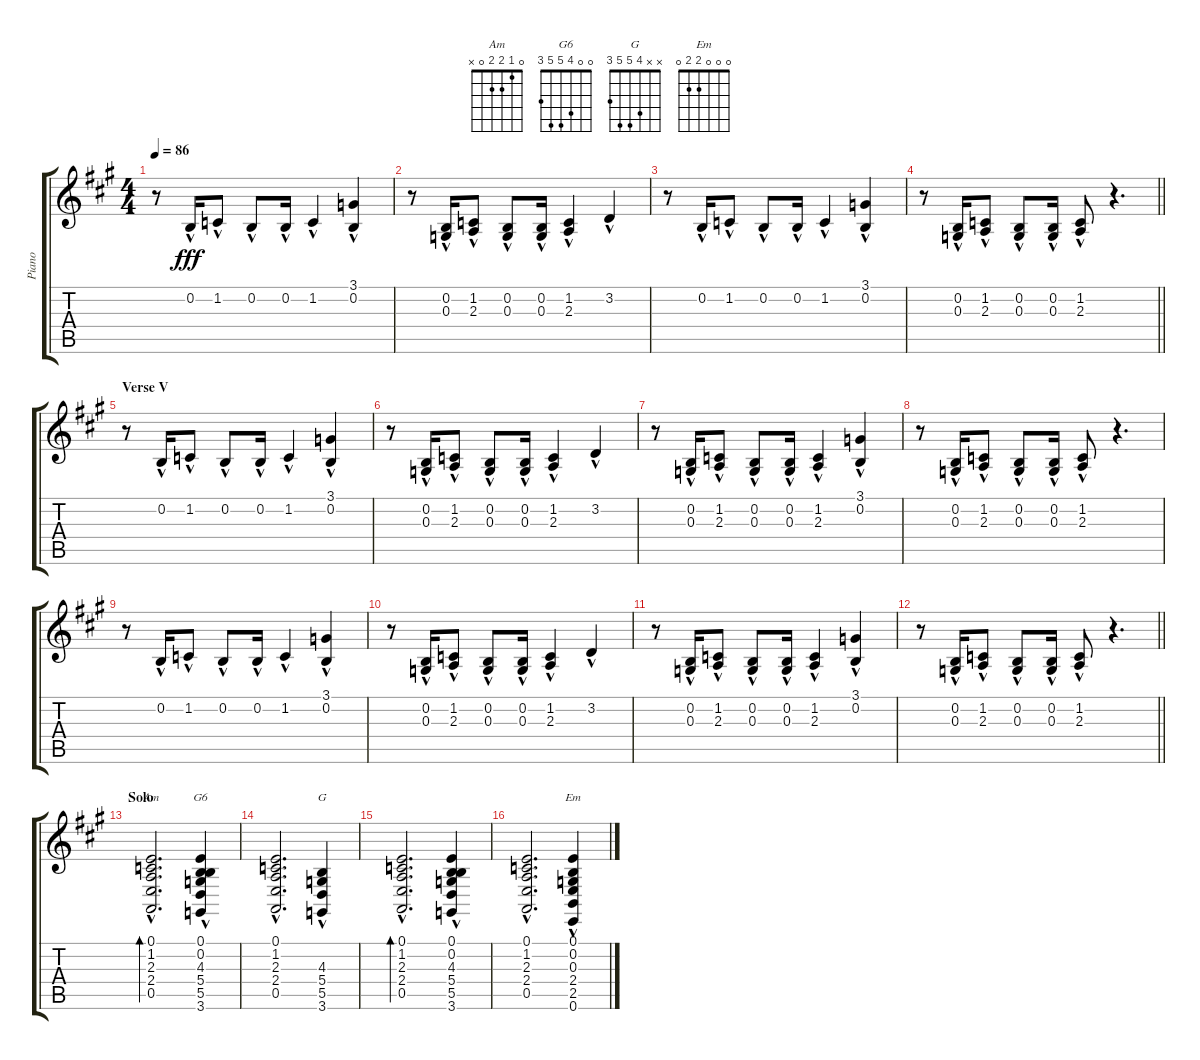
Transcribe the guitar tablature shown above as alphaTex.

\track ("Piano" "Piano") {instrument electricgrandpiano}
\staff {score tabs}
\tuning (E4 B3 G3 D3 A2 E2) {hide}
\chord ("Am" 0 1 2 2 0 x)
\chord ("G6" 0 0 4 5 5 3)
\chord ("G" x x 4 5 5 3)
\chord ("Em" 0 0 0 2 2 0)
\ts (4 4)
\tempo 86
\clef g2
\ks a
r.8{dy fff} 0.2{hac}.16 1.2{hac}.8 0.2{hac}.8 0.2{hac}.16 1.2{hac}.4 (3.1{hac} 0.2{hac}).4 |
r.8 (0.2{hac} 0.3{hac}).16 (1.2{hac} 2.3{hac}).8 (0.2{hac} 0.3{hac}).8 (0.2{hac} 0.3{hac}).16 (1.2{hac} 2.3{hac}).4 3.2{hac}.4 |
r.8 0.2{hac}.16 1.2{hac}.8 0.2{hac}.8 0.2{hac}.16 1.2{hac}.4 (3.1{hac} 0.2{hac}).4 |
\barLineRight lightlight
r.8 (0.2{hac} 0.3{hac}).16 (1.2{hac} 2.3{hac}).8 (0.2{hac} 0.3{hac}).8 (0.2{hac} 0.3{hac}).16 (1.2{hac} 2.3{hac}).8 r.4{d} |
\section ("" "Verse V")
r.8 0.2{hac}.16 1.2{hac}.8 0.2{hac}.8 0.2{hac}.16 1.2{hac}.4 (3.1{hac} 0.2{hac}).4 |
r.8 (0.2{hac} 0.3{hac}).16 (1.2{hac} 2.3{hac}).8 (0.2{hac} 0.3{hac}).8 (0.2{hac} 0.3{hac}).16 (1.2{hac} 2.3{hac}).4 3.2{hac}.4 |
r.8 (0.2{hac} 0.3{hac}).16 (1.2{hac} 2.3{hac}).8 (0.2{hac} 0.3{hac}).8 (0.2{hac} 0.3{hac}).16 (1.2{hac} 2.3{hac}).4 (3.1{hac} 0.2{hac}).4 |
r.8 (0.2{hac} 0.3{hac}).16 (1.2{hac} 2.3{hac}).8 (0.2{hac} 0.3{hac}).8 (0.2{hac} 0.3{hac}).16 (1.2{hac} 2.3{hac}).8 r.4{d} |
r.8 0.2{hac}.16 1.2{hac}.8 0.2{hac}.8 0.2{hac}.16 1.2{hac}.4 (3.1{hac} 0.2{hac}).4 |
r.8 (0.2{hac} 0.3{hac}).16 (1.2{hac} 2.3{hac}).8 (0.2{hac} 0.3{hac}).8 (0.2{hac} 0.3{hac}).16 (1.2{hac} 2.3{hac}).4 3.2{hac}.4 |
r.8 (0.2{hac} 0.3{hac}).16 (1.2{hac} 2.3{hac}).8 (0.2{hac} 0.3{hac}).8 (0.2{hac} 0.3{hac}).16 (1.2{hac} 2.3{hac}).4 (3.1{hac} 0.2{hac}).4 |
\barLineRight lightlight
r.8 (0.2{hac} 0.3{hac}).16 (1.2{hac} 2.3{hac}).8 (0.2{hac} 0.3{hac}).8 (0.2{hac} 0.3{hac}).16 (1.2{hac} 2.3{hac}).8 r.4{d} |
\section ("" "Solo")
(0.1{hac} 1.2{hac} 2.3{hac} 2.4{hac} 0.5{hac}).2{d bd 60 ch "Am"} (0.1{hac} 0.2{hac} 4.3{hac} 5.4{hac} 5.5{hac} 3.6{hac}).4{ch "G6"} |
(0.1{hac} 1.2{hac} 2.3{hac} 2.4{hac} 0.5{hac}).2{d} (4.3{hac} 5.4{hac} 5.5{hac} 3.6{hac}).4{ch "G"} |
(0.1{hac} 1.2{hac} 2.3{hac} 2.4{hac} 0.5{hac}).2{d bd 60} (0.1{hac} 0.2{hac} 4.3{hac} 5.4{hac} 5.5{hac} 3.6{hac}).4 |
(0.1{hac} 1.2{hac} 2.3{hac} 2.4{hac} 0.5{hac}).2{d} (0.1{hac} 0.2{hac} 0.3{hac} 2.4{hac} 2.5{hac} 0.6{hac}).4{ch "Em"}
